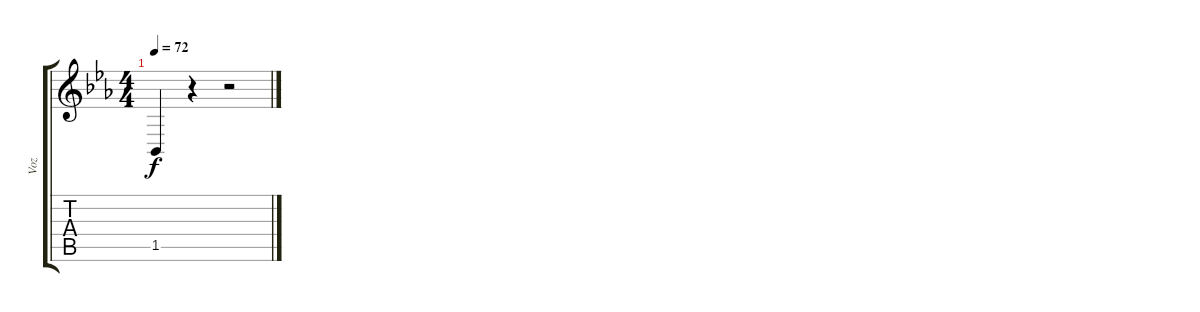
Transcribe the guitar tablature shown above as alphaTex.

\track ("Voz" "Voz") {instrument altosax}
\staff {score tabs}
\tuning (E4 B3 G3 D3 A2 E2) {hide}
\ts (4 4)
\tempo 72
\clef g2
\ks eb
1.5{t}.4{dy f} r.4 r.2
